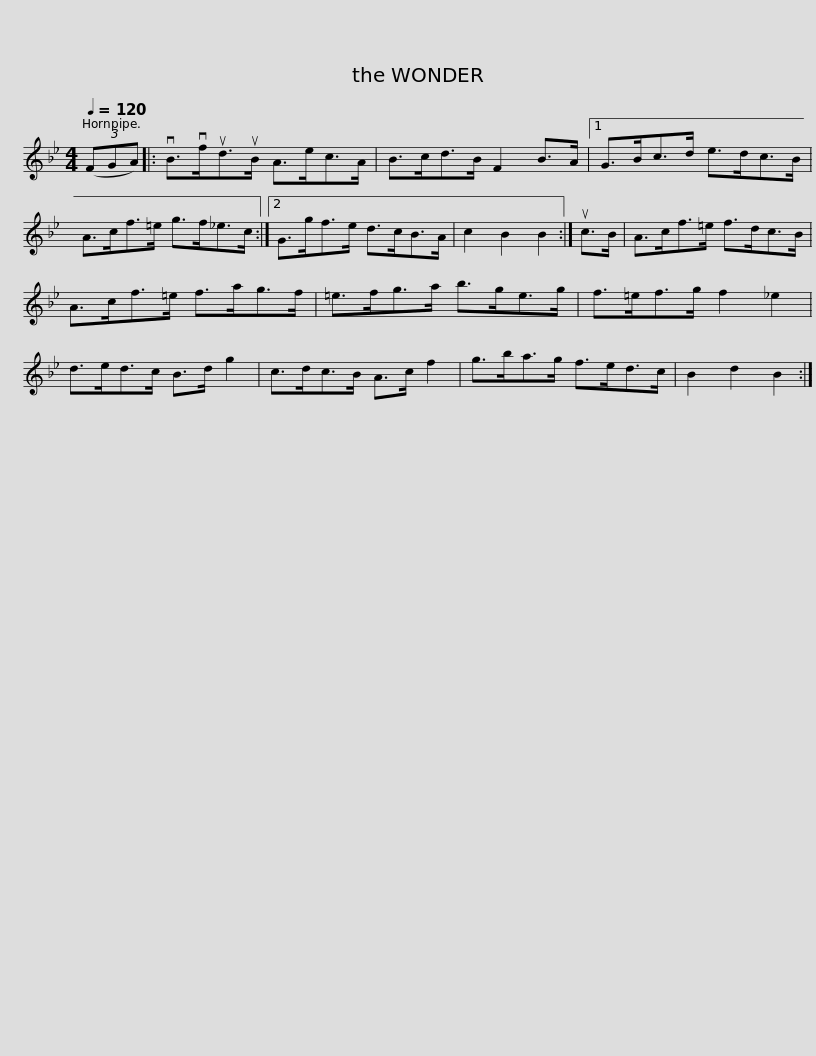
X:1
L:1/8
Q:1/4=120
M:4/4
I:linebreak $
K:Bb
V:1 treble
V:1
 (3(FGA) |: vB>vfud>uB A>ec>A | B>cd>B F2 B>A |1 G>Bc>d e>dc>B | A>cf>=e g>f_e>c :|2$ %5
 G>gf>e d>cB>A | c2 B2 B2 :| uc>B | A>cf>=e f>dc>B | A>cf>=e f>ag>f |$ %10
 =e>fg>a b>ge>g | f>=ef>g f2 _e2 | d>ed>c B>d g2 | c>dc>B A>c f2 | g>ba>g f>ed>c |$ %15
 B2 d2 B2 :| %16
